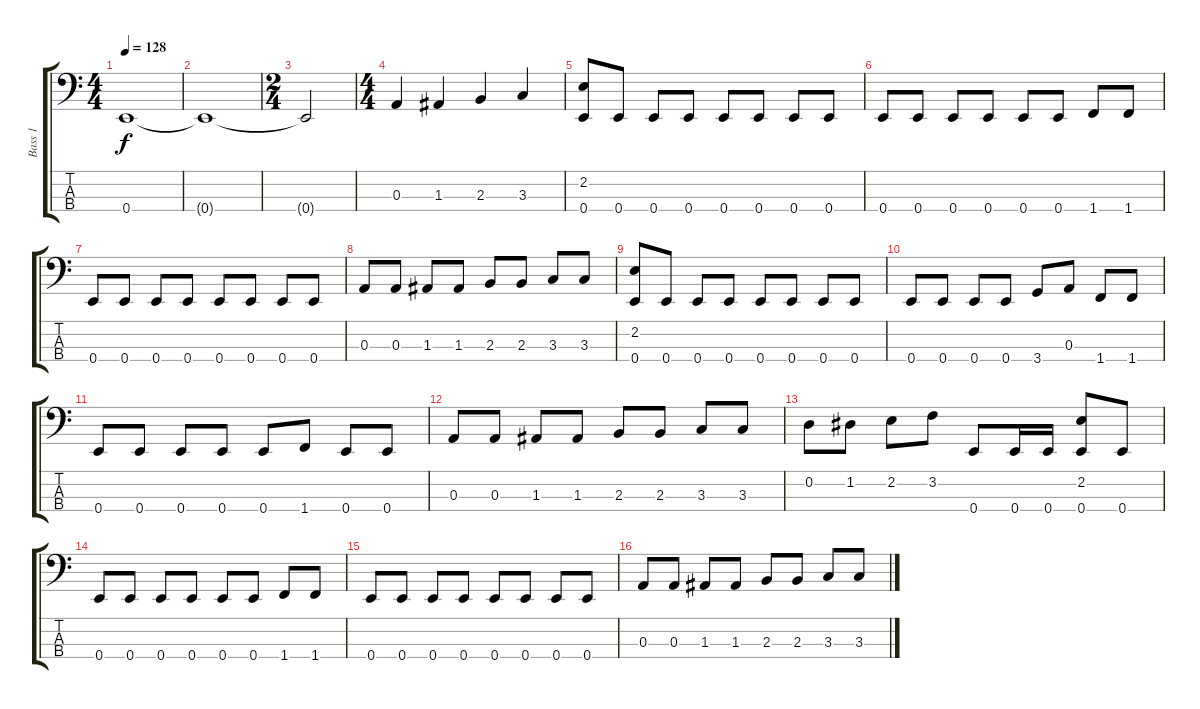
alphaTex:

\track ("Bass 1" "Bass 1") {instrument electricbasspick}
\staff {score tabs}
\tuning (G2 D2 A1 E1) {hide}
\ts (4 4)
\tempo 128
\clef f4
\ks c
0.4.1{dy f} |
0.4{t}.1 |
\ts (2 4)
0.4{t}.2 |
\ts (4 4)
0.3.4 1.3.4 2.3.4 3.3.4 |
(2.2 0.4).8 0.4.8 0.4.8 0.4.8 0.4.8 0.4.8 0.4.8 0.4.8 |
0.4.8 0.4.8 0.4.8 0.4.8 0.4.8 0.4.8 1.4.8 1.4.8 |
0.4.8 0.4.8 0.4.8 0.4.8 0.4.8 0.4.8 0.4.8 0.4.8 |
0.3.8 0.3.8 1.3.8 1.3.8 2.3.8 2.3.8 3.3.8 3.3.8 |
(2.2 0.4).8 0.4.8 0.4.8 0.4.8 0.4.8 0.4.8 0.4.8 0.4.8 |
0.4.8 0.4.8 0.4.8 0.4.8 3.4.8 0.3.8 1.4.8 1.4.8 |
0.4.8 0.4.8 0.4.8 0.4.8 0.4.8 1.4.8 0.4.8 0.4.8 |
0.3.8 0.3.8 1.3.8 1.3.8 2.3.8 2.3.8 3.3.8 3.3.8 |
0.2.8 1.2.8 2.2.8 3.2.8 0.4.8 0.4.16 0.4.16 (2.2 0.4).8 0.4.8 |
0.4.8 0.4.8 0.4.8 0.4.8 0.4.8 0.4.8 1.4.8 1.4.8 |
0.4.8 0.4.8 0.4.8 0.4.8 0.4.8 0.4.8 0.4.8 0.4.8 |
0.3.8 0.3.8 1.3.8 1.3.8 2.3.8 2.3.8 3.3.8 3.3.8
